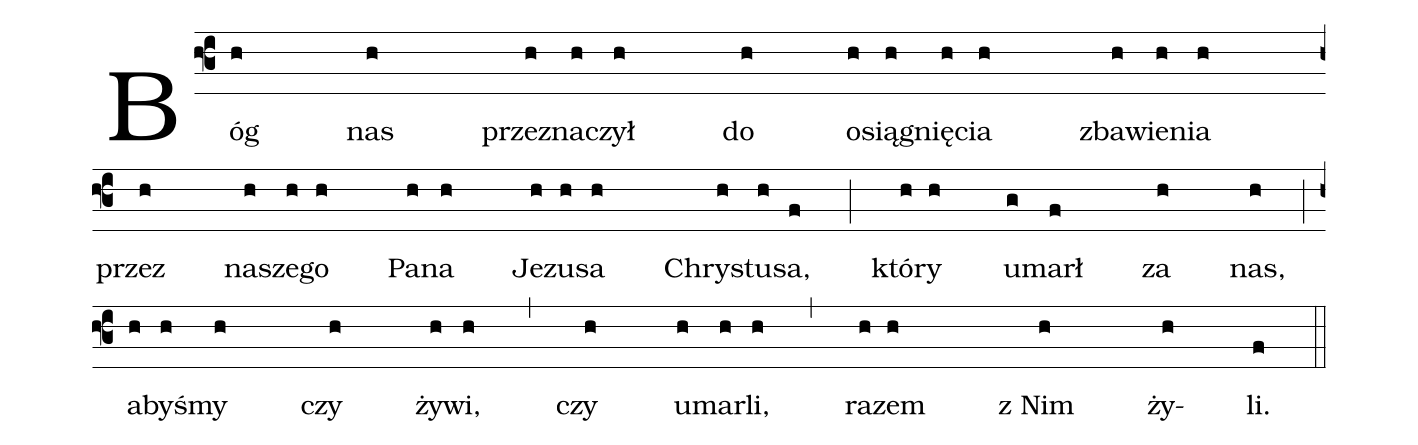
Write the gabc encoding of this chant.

%%
(f3)Bóg(h) nas(h) prze(h)zna(h)czył(h) do(h) o(h)sią(h)gnię(h)cia(h) zba(h)wie(h)nia(h)  (z)
przez(h) na(h)sze(h)go(h) Pa(h)na(h) Je(h)zu(h)sa(h) Chry(h)stu(h)sa,(f) (;)
któ(h)ry(h) u(g)marł(f) za(h) nas,(h) (;) (z)
a(h)by(h)śmy(h) czy(h) ży(h)wi,(h) (,) czy(h) u(h)mar(h)li,(h) (,) ra(h)zem(h) z Nim(h) ży(h)li.(f) (::)(z)
